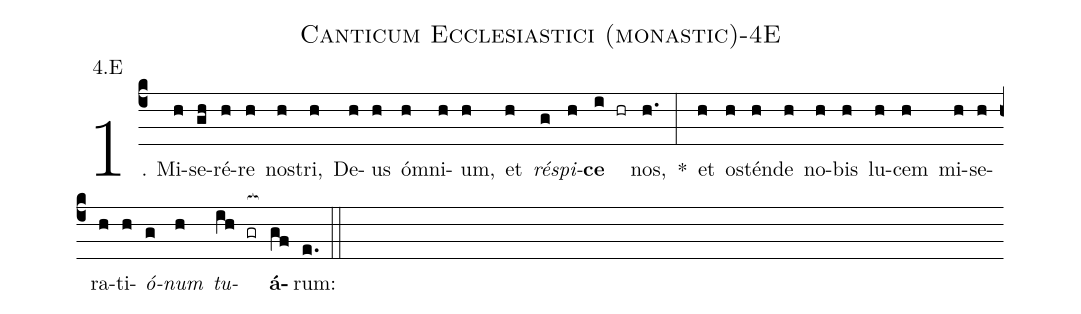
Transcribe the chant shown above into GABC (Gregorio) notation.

name: Canticum Ecclesiastici (monastic)-4E;
annotation: 4.E;
%%
(c4)1. Mi(h)se(gh)ré(h)re(h) nos(h)tri,(h) De(h)us(h) óm(h)ni(h)um,(h) et(h) <i>ré</i>(g)<i>spi</i>(h)<b>ce</b>(i hr) nos,(h.) *(:) et(h) os(h)tén(h)de(h) no(h)bis(h) lu(h)cem(h) mi(h)se(h)ra(h)ti(h)<i>ó</i>(g)<i>num</i>(h) <i>tu</i>(ih gr[ocb:1{])<b>á</b>(gf[ocb:0}])rum:(e.) (::)
